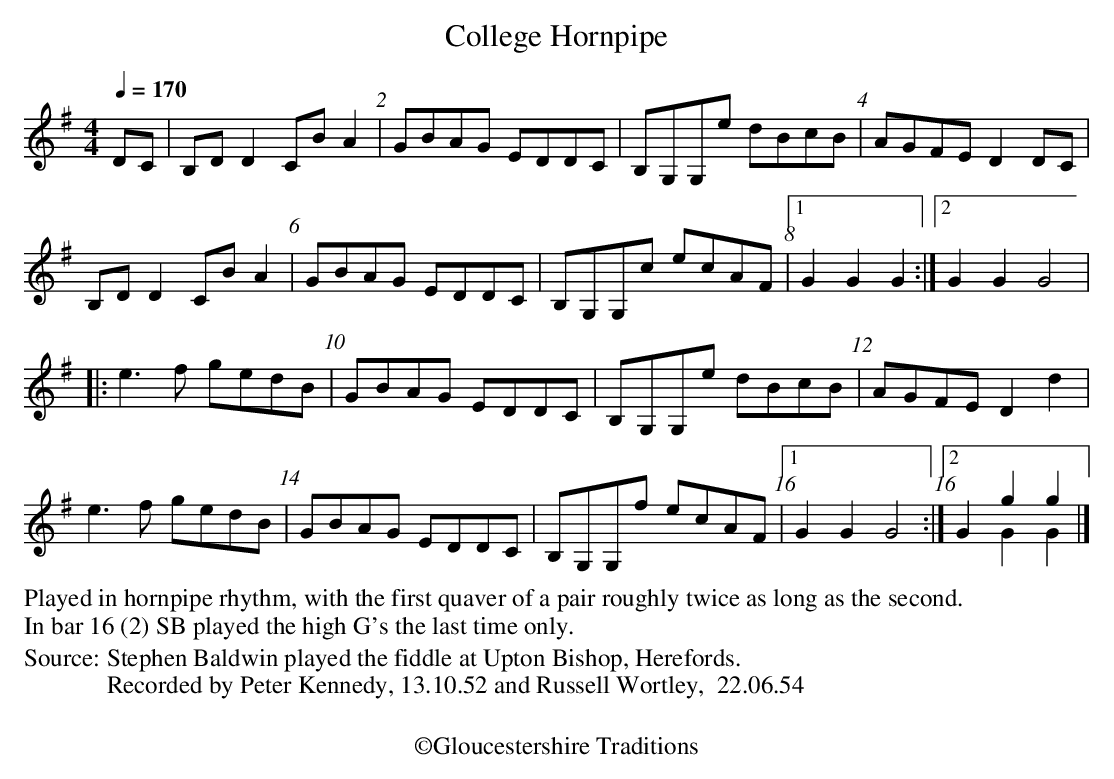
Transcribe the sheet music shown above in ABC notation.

X:1
T:College Hornpipe
Q:1/4=170
M:4/4
L:1/8
K:G
 DC | B,D D2 CB A2 | GBAG EDDC | B,G,G,e dBcB | AGFE D2 DC |
B,D D2 CB A2 |GBAG EDDC | B,G,G,c ecAF |1 G2 G2 G2 :|2 G2 G2 G4 |
|: e3 f gedB | GBAG EDDC |B,G,G,e dBcB | AGFE D2 d2 |
e3 f gedB | GBAG EDDC | B,G,G,f ecAF |1 G2 G2 G4 :|2 G2g2 g2 &x2G2G2|]
